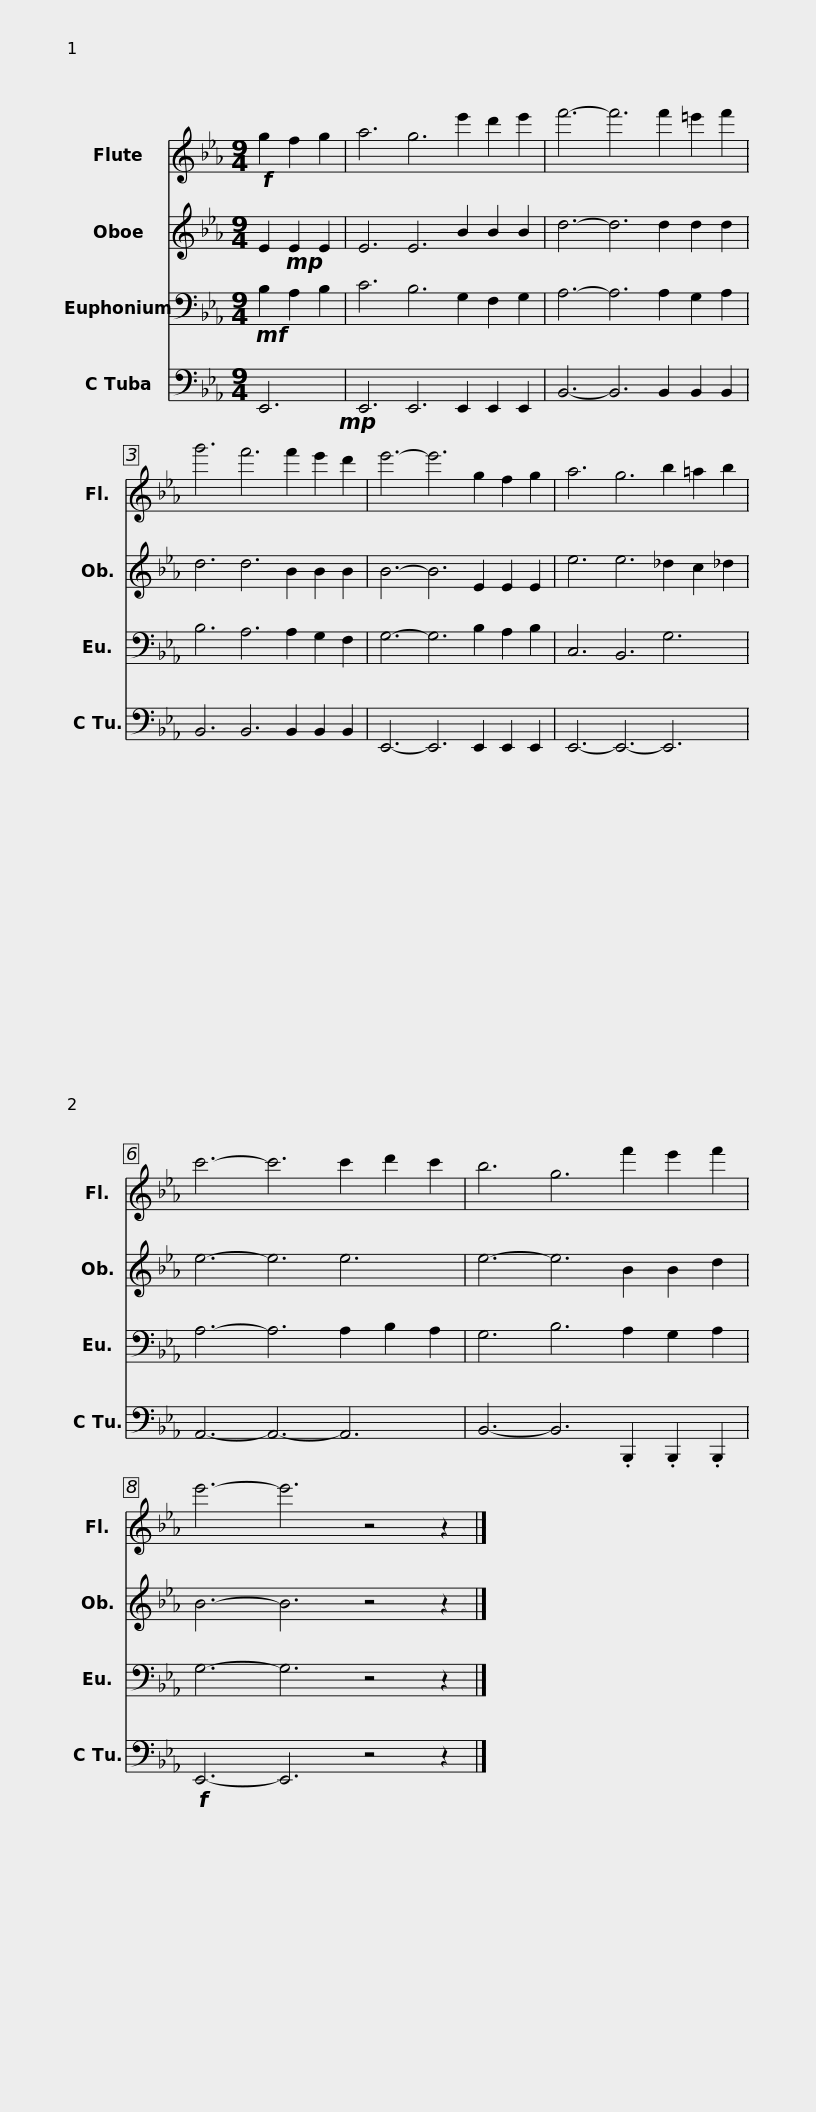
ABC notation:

X:1
%%score 1 2 3 4
L:1/8
M:9/4
I:linebreak $
K:Eb
V:1 treble
V:2 treble
V:3 bass
V:4 bass
V:1
!f! g2 f2 g2 | a6 g6 e'2 d'2 e'2 | f'6- f'6 f'2 =e'2 f'2 | g'6 f'6 f'2 e'2 d'2 | e'6- e'6 g2 f2 g2 |$ %5
 a6 g6 b2 =a2 b2 | c'6- c'6 c'2 d'2 c'2 | b6 g6 f'2 e'2 f'2 | e'6- e'6 z4 z2 |] %9
V:2
 E2!mp! E2 E2 | E6 E6 B2 B2 B2 | d6- d6 d2 d2 d2 | d6 d6 B2 B2 B2 | B6- B6 E2 E2 E2 |$ %5
 e6 e6 _d2 c2 _d2 | e6- e6 e6 | e6- e6 B2 B2 d2 | B6- B6 z4 z2 |] %9
V:3
!mf! B,2 A,2 B,2 | C6 B,6 G,2 F,2 G,2 | A,6- A,6 A,2 G,2 A,2 | B,6 A,6 A,2 G,2 F,2 | G,6- G,6 B,2 A,2 B,2 |$ %5
 C,6 B,,6 G,6 | A,6- A,6 A,2 B,2 A,2 | G,6 B,6 A,2 G,2 A,2 | G,6- G,6 z4 z2 |] %9
V:4
 E,,6!mp! | E,,6 E,,6 E,,2 E,,2 E,,2 | B,,6- B,,6 B,,2 B,,2 B,,2 | B,,6 B,,6 B,,2 B,,2 B,,2 | E,,6- E,,6 E,,2 E,,2 E,,2 |$ %5
 E,,6- E,,6- E,,6 | A,,6- A,,6- A,,6 | B,,6- B,,6 .B,,,2 .B,,,2 .B,,,2 |!f! E,,6- E,,6 z4 z2 |] %9
